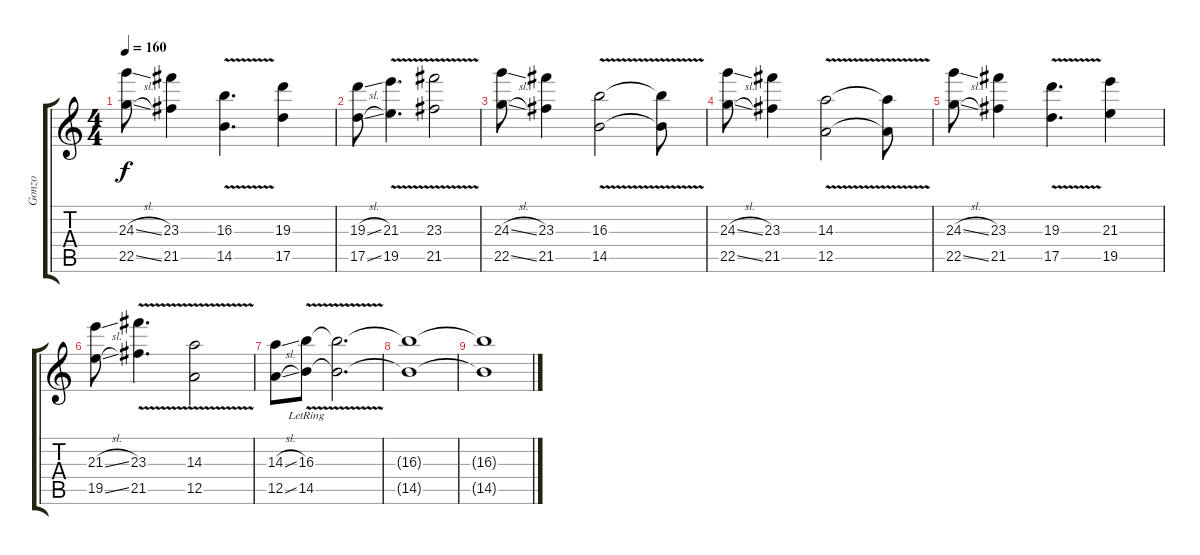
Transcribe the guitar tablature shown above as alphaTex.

\track ("Gonzo" "Gonzo") {instrument distortionguitar}
\staff {score tabs}
\tuning (E4 B3 G3 D3 A2 E2) {hide}
\ts (4 4)
\tempo 160
\clef g2
\ks c
(24.3{sl} 22.5{sl}).8{dy f} (23.3 21.5).4 (16.3{v} 14.5{v}).4{d} (19.3 17.5).4 |
(19.3{sl} 17.5{sl}).8 (21.3{v} 19.5{v}).4{d} (23.3{v} 21.5{v}).2 |
(24.3{sl} 22.5{sl}).8 (23.3 21.5).4 (16.3{v} 14.5{v}).2 (16.3{t} 14.5{t}).8 |
(24.3{sl} 22.5{sl}).8 (23.3 21.5).4 (14.3{v} 12.5{v}).2 (14.3{t} 12.5{t}).8 |
(24.3{sl} 22.5{sl}).8 (23.3 21.5).4 (19.3{v} 17.5{v}).4{d} (21.3 19.5).4 |
(21.3{sl} 19.5{sl}).8 (23.3{v} 21.5{v}).4{d} (14.3{v} 12.5{v}).2 |
(14.3{sl} 12.5{sl}).8 (16.3{v lr} 14.5{v lr}).8 (16.3{t} 14.5{t}).2{d volume 0} |
(16.3{t} 14.5{t}).1 |
(16.3{t} 14.5{t}).1
